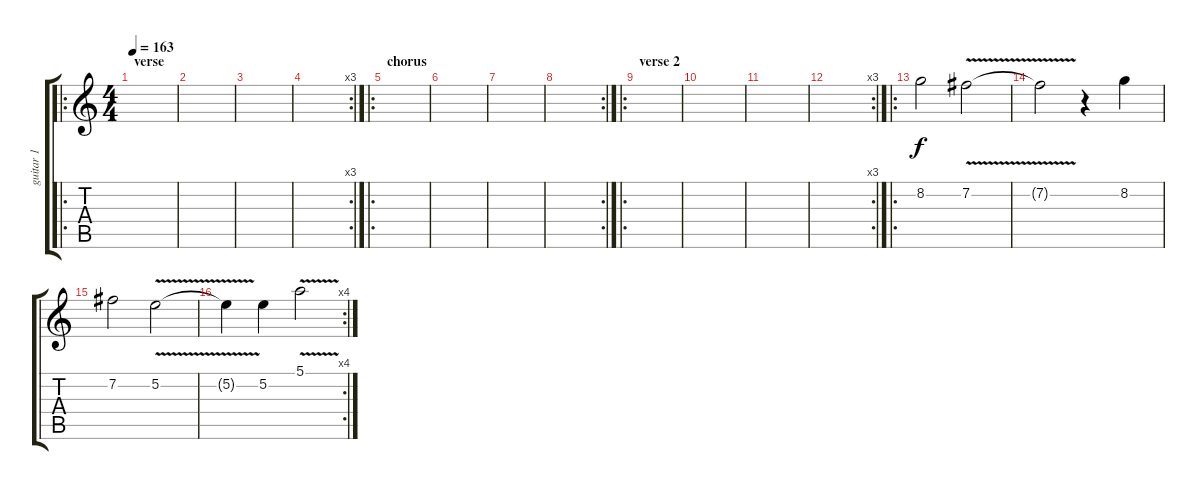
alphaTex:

\track ("guitar 1" "guitar 1") {instrument electricguitarjazz}
\staff {score tabs}
\tuning (E4 B3 G3 D3 A2 E2) {hide}
\ro
\ts (4 4)
\section ("" "verse ")
\tempo 163
\clef g2
\ks c
|
|
|
\rc 3
|
\ro
\section ("" "chorus ")
|
|
|
\rc 2
|
\ro
\section ("" "verse 2")
|
|
|
\rc 3
|
\ro
8.2.2 7.2{v}.2 |
7.2{t}.2 r.4 8.2.4 |
7.2.2 5.2{v}.2 |
\rc 4
5.2{t}.4 5.2.4 5.1{v}.2
